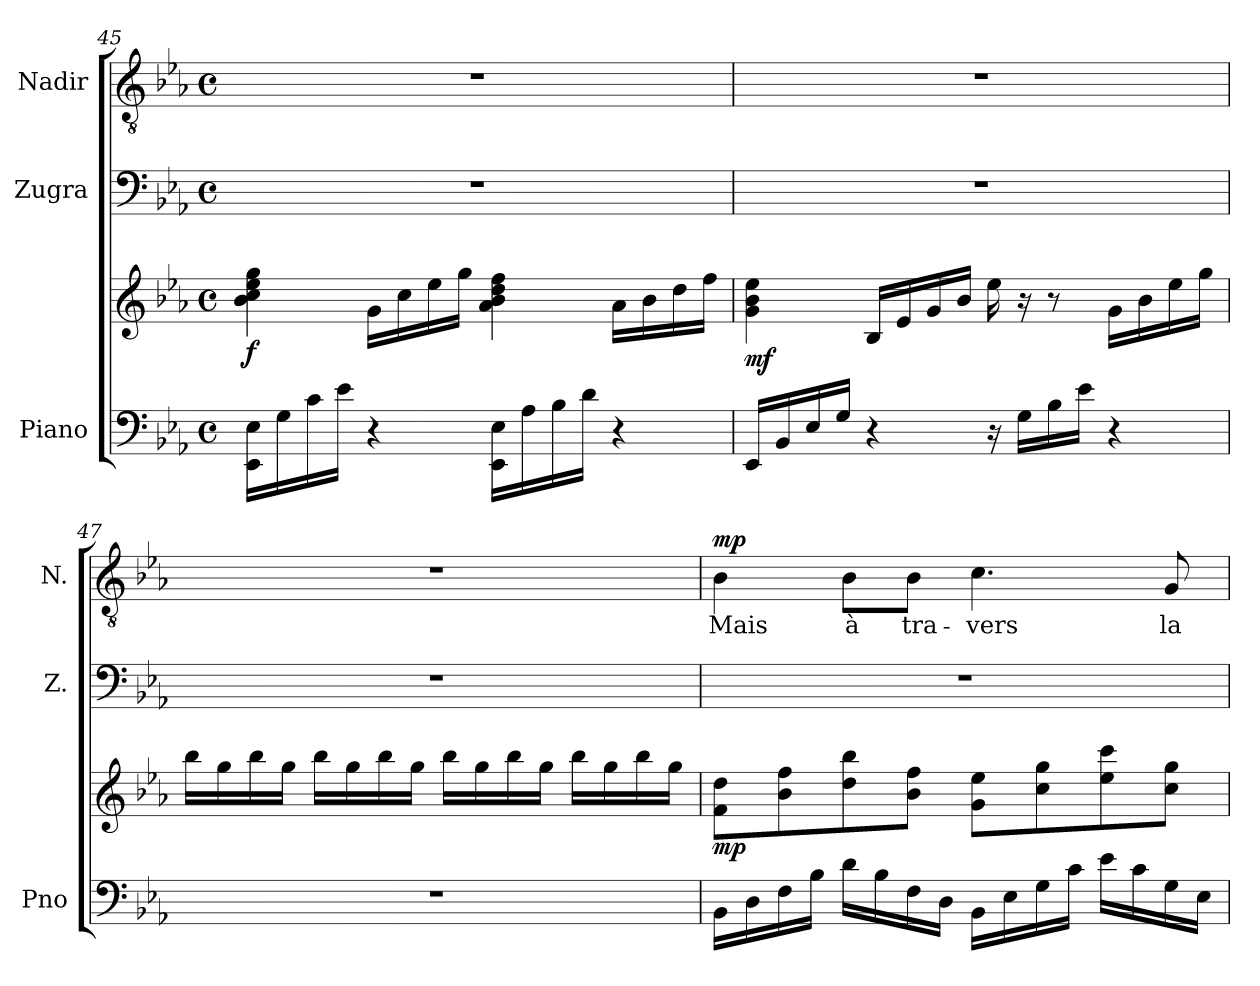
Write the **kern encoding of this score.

**kern	**kern	**dynam	**kern	**kern	**text	**dynam
*part3	*part3	*part3	*part2	*part1	*part1	*part1
*staff4	*staff3	*staff3/4	*staff2	*staff1	*staff1	*staff1
*I"Piano	*	*	*I"Zugra	*I"Nadir	*	*
*I'Pno	*	*	*I'Z.	*I'N.	*	*
!!LO:PB:g=z
*clefF4	*clefG2	*	*clefF4	*clefGv2	*	*
*k[b-e-a-]	*k[b-e-a-]	*	*k[b-e-a-]	*k[b-e-a-]	*	*
*M4/4	*M4/4	*	*M4/4	*M4/4	*	*
*met(c)	*met(c)	*	*met(c)	*met(c)	*	*
=45	=45	=45	=45	=45	=45	=45
!	!	!LO:DY:b	!	!	!	!
16EE-\ 16E-\LL	4b-\ 4cc\ 4ee-\ 4gg\	f	1r	1r	.	.
16G\	.	.	.	.	.	.
16c\	.	.	.	.	.	.
16e-\JJ	.	.	.	.	.	.
4r	16g\LL	.	.	.	.	.
.	16cc\	.	.	.	.	.
.	16ee-\	.	.	.	.	.
.	16gg\JJ	.	.	.	.	.
16EE-\ 16E-\LL	4a-\ 4b-\ 4dd\ 4ff\	.	.	.	.	.
16A-\	.	.	.	.	.	.
16B-\	.	.	.	.	.	.
16d\JJ	.	.	.	.	.	.
4r	16a-\LL	.	.	.	.	.
.	16b-\	.	.	.	.	.
.	16dd\	.	.	.	.	.
.	16ff\JJ	.	.	.	.	.
=46	=46	=46	=46	=46	=46	=46
!	!	!LO:DY:b	!	!	!	!
16EE-/LL	4g\ 4b-\ 4ee-\	mf	1r	1r	.	.
16BB-/	.	.	.	.	.	.
16E-/	.	.	.	.	.	.
16G/JJ	.	.	.	.	.	.
4r	16B-/LL	.	.	.	.	.
.	16e-/	.	.	.	.	.
.	16g/	.	.	.	.	.
.	16b-/JJ	.	.	.	.	.
16r	16ee-\	.	.	.	.	.
16G\LL	16r	.	.	.	.	.
16B-\	8r	.	.	.	.	.
16e-\JJ	.	.	.	.	.	.
4r	16g\LL	.	.	.	.	.
.	16b-\	.	.	.	.	.
.	16ee-\	.	.	.	.	.
.	16gg\JJ	.	.	.	.	.
=47	=47	=47	=47	=47	=47	=47
1r	16bb-\LL	.	1r	1r	.	.
.	16gg\	.	.	.	.	.
.	16bb-\	.	.	.	.	.
.	16gg\JJ	.	.	.	.	.
.	16bb-\LL	.	.	.	.	.
.	16gg\	.	.	.	.	.
.	16bb-\	.	.	.	.	.
.	16gg\JJ	.	.	.	.	.
.	16bb-\LL	.	.	.	.	.
.	16gg\	.	.	.	.	.
.	16bb-\	.	.	.	.	.
.	16gg\JJ	.	.	.	.	.
.	16bb-\LL	.	.	.	.	.
.	16gg\	.	.	.	.	.
.	16bb-\	.	.	.	.	.
.	16gg\JJ	.	.	.	.	.
!!LO:LB:g=z
=48	=48	=48	=48	=48	=48	=48
!	!	!LO:DY:b	!	!	!	!LO:DY:a
16BB-\LL	8f\ 8dd\L	mp	1r	4B-\	Mais	mp
16D\	.	.	.	.	.	.
16F\	8b-\ 8ff\	.	.	.	.	.
16B-\JJ	.	.	.	.	.	.
16d\LL	8dd\ 8bb-\	.	.	8B-\L	à	.
16B-\	.	.	.	.	.	.
16F\	8b-\ 8ff\J	.	.	8B-\J	tra-	.
16D\JJ	.	.	.	.	.	.
16BB-\LL	8g\ 8ee-\L	.	.	4.c\	-vers	.
16E-\	.	.	.	.	.	.
16G\	8cc\ 8gg\	.	.	.	.	.
16c\JJ	.	.	.	.	.	.
16e-\LL	8ee-\ 8ccc\	.	.	.	.	.
16c\	.	.	.	.	.	.
16G\	8cc\ 8gg\J	.	.	8G/	la	.
16E-\JJ	.	.	.	.	.	.
=	=	=	=	=	=	=
*-	*-	*-	*-	*-	*-	*-
